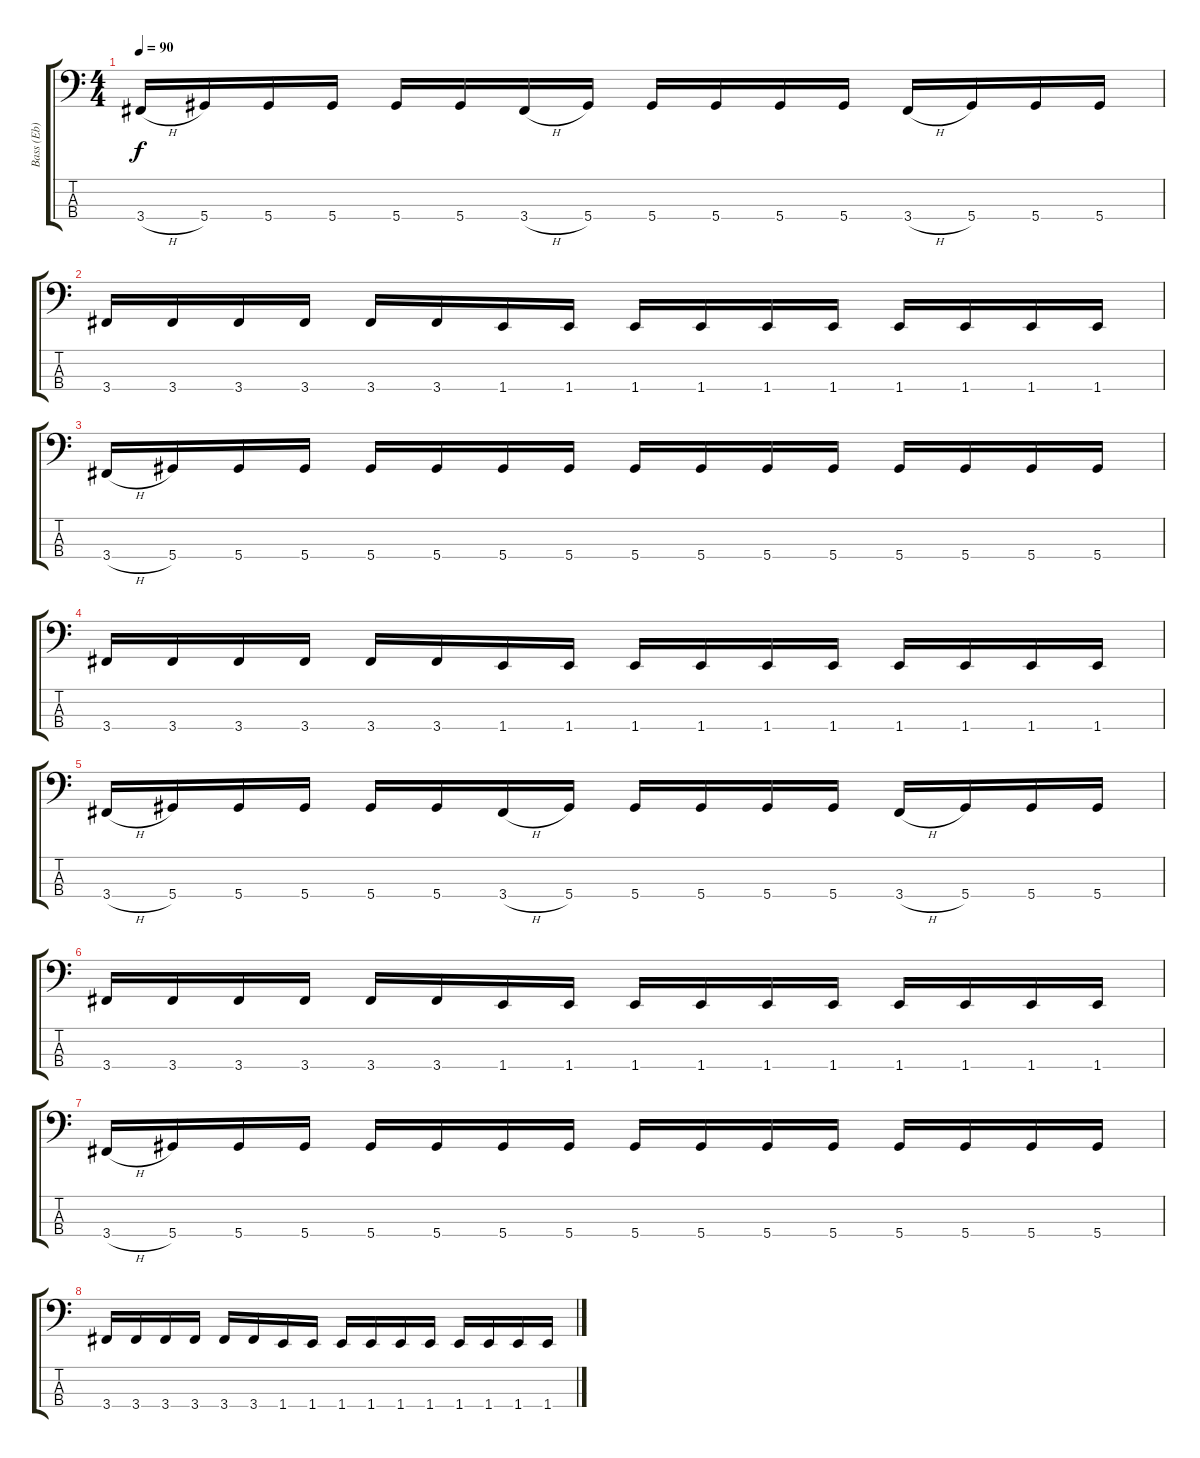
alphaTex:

\track ("Bass (Eb)" "Bass (Eb)") {instrument electricbassfinger}
\staff {score tabs}
\tuning (Gb2 Db2 Ab1 Eb1) {hide}
\ts (4 4)
\tempo 90
\clef f4
\ks c
3.4{h}.16{dy f} 5.4.16 5.4.16 5.4.16 5.4.16 5.4.16 3.4{h}.16 5.4.16 5.4.16 5.4.16 5.4.16 5.4.16 3.4{h}.16 5.4.16 5.4.16 5.4.16 |
3.4.16 3.4.16 3.4.16 3.4.16 3.4.16 3.4.16 1.4.16 1.4.16 1.4.16 1.4.16 1.4.16 1.4.16 1.4.16 1.4.16 1.4.16 1.4.16 |
3.4{h}.16 5.4.16 5.4.16 5.4.16 5.4.16 5.4.16 5.4.16 5.4.16 5.4.16 5.4.16 5.4.16 5.4.16 5.4.16 5.4.16 5.4.16 5.4.16 |
3.4.16 3.4.16 3.4.16 3.4.16 3.4.16 3.4.16 1.4.16 1.4.16 1.4.16 1.4.16 1.4.16 1.4.16 1.4.16 1.4.16 1.4.16 1.4.16 |
3.4{h}.16 5.4.16 5.4.16 5.4.16 5.4.16 5.4.16 3.4{h}.16 5.4.16 5.4.16 5.4.16 5.4.16 5.4.16 3.4{h}.16 5.4.16 5.4.16 5.4.16 |
3.4.16 3.4.16 3.4.16 3.4.16 3.4.16 3.4.16 1.4.16 1.4.16 1.4.16 1.4.16 1.4.16 1.4.16 1.4.16 1.4.16 1.4.16 1.4.16 |
3.4{h}.16 5.4.16 5.4.16 5.4.16 5.4.16 5.4.16 5.4.16 5.4.16 5.4.16 5.4.16 5.4.16 5.4.16 5.4.16 5.4.16 5.4.16 5.4.16 |
3.4.16 3.4.16 3.4.16 3.4.16 3.4.16 3.4.16 1.4.16 1.4.16 1.4.16 1.4.16 1.4.16 1.4.16 1.4.16 1.4.16 1.4.16 1.4.16
